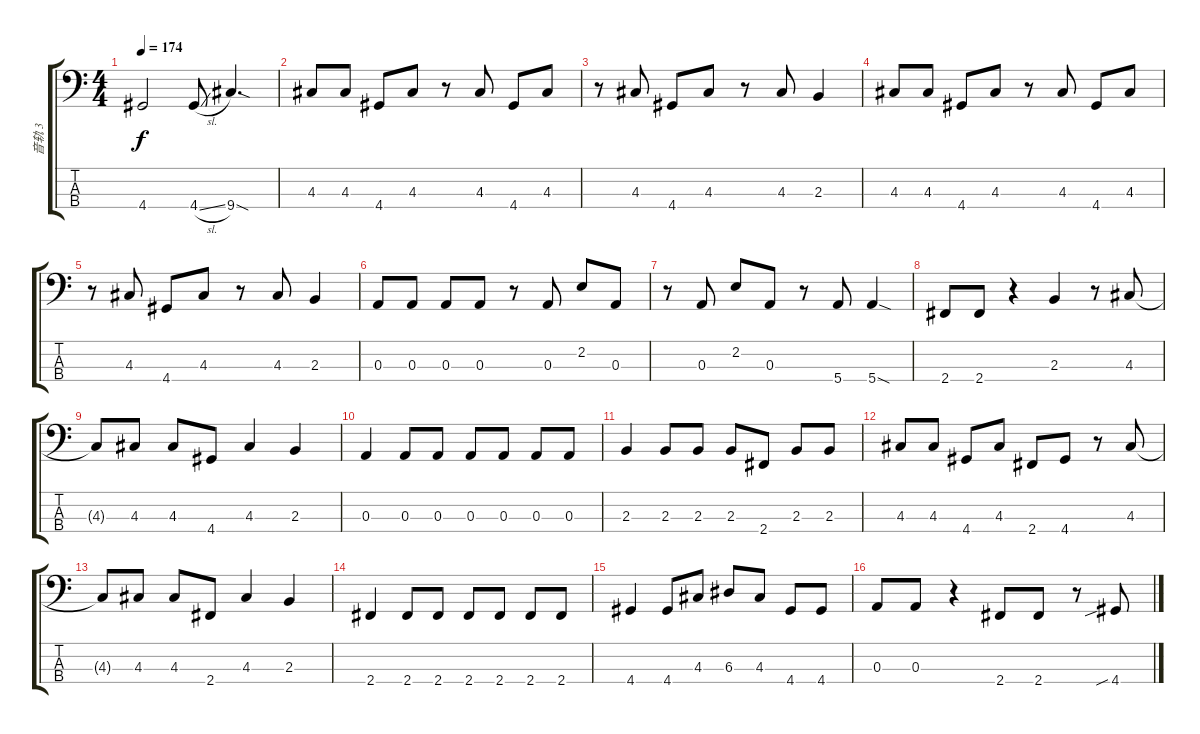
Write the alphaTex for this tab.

\track ("音轨 3" "音轨 3") {instrument electricbassfinger}
\staff {score tabs}
\tuning (G2 D2 A1 E1) {hide}
\ts (4 4)
\tempo 174
\clef f4
\ks c
4.4{t}.2{dy f} 4.4{sl}.8 9.4{sod}.4{d} |
4.3.8 4.3.8 4.4.8 4.3.8 r.8 4.3.8 4.4.8 4.3.8 |
r.8 4.3.8 4.4.8 4.3.8 r.8 4.3.8 2.3.4 |
4.3.8 4.3.8 4.4.8 4.3.8 r.8 4.3.8 4.4.8 4.3.8 |
r.8 4.3.8 4.4.8 4.3.8 r.8 4.3.8 2.3.4 |
0.3.8 0.3.8 0.3.8 0.3.8 r.8 0.3.8 2.2.8 0.3.8 |
r.8 0.3.8 2.2.8 0.3.8 r.8 5.4.8 5.4{sod}.4 |
2.4.8 2.4.8 r.4 2.3.4 r.8 4.3.8 |
4.3{t}.8 4.3.8 4.3.8 4.4.8 4.3.4 2.3.4 |
0.3.4 0.3.8 0.3.8 0.3.8 0.3.8 0.3.8 0.3.8 |
2.3.4 2.3.8 2.3.8 2.3.8 2.4.8 2.3.8 2.3.8 |
4.3.8 4.3.8 4.4.8 4.3.8 2.4.8 4.4.8 r.8 4.3.8 |
4.3{t}.8 4.3.8 4.3.8 2.4.8 4.3.4 2.3.4 |
2.4.4 2.4.8 2.4.8 2.4.8 2.4.8 2.4.8 2.4.8 |
4.4.4 4.4.8 4.3.8 6.3.8 4.3.8 4.4.8 4.4.8 |
0.3.8 0.3.8 r.4 2.4.8 2.4.8 r.8 4.4{sib}.8
